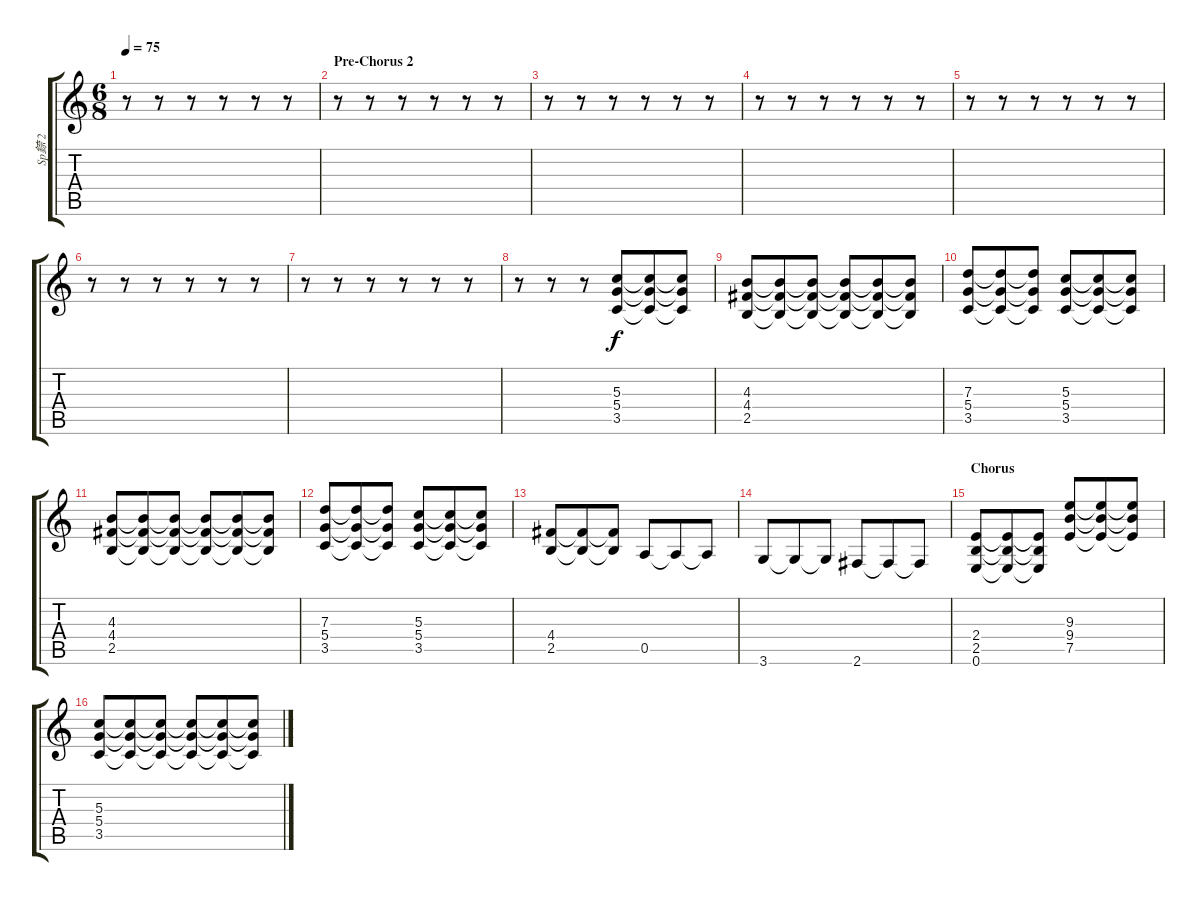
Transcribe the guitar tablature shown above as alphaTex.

\track ("Sp錼 2" "Sp錼 2") {instrument distortionguitar}
\staff {score tabs}
\tuning (E4 B3 G3 D3 A2 E2) {hide}
\ts (6 8)
\tempo 75
\clef g2
\ks c
r.8{dy f} r.8 r.8 r.8 r.8 r.8 |
\section ("" "Pre-Chorus 2")
r.8 r.8 r.8 r.8 r.8 r.8 |
r.8 r.8 r.8 r.8 r.8 r.8 |
r.8 r.8 r.8 r.8 r.8 r.8 |
r.8 r.8 r.8 r.8 r.8 r.8 |
r.8 r.8 r.8 r.8 r.8 r.8 |
r.8{volume 0} r.8 r.8 r.8 r.8 r.8 |
r.8 r.8 r.8 (5.3 5.4 3.5).8{volume 16} (5.3{t} 5.4{t} 3.5{t}).8 (5.3{t} 5.4{t} 3.5{t}).8 |
(4.3 4.4 2.5).8 (4.3{t} 4.4{t} 2.5{t}).8 (4.3{t} 4.4{t} 2.5{t}).8 (4.3{t} 4.4{t} 2.5{t}).8 (4.3{t} 4.4{t} 2.5{t}).8 (4.3{t} 4.4{t} 2.5{t}).8 |
(7.3 5.4 3.5).8 (7.3{t} 5.4{t} 3.5{t}).8 (7.3{t} 5.4{t} 3.5{t}).8 (5.3 5.4 3.5).8 (5.3{t} 5.4{t} 3.5{t}).8 (5.3{t} 5.4{t} 3.5{t}).8 |
(4.3 4.4 2.5).8 (4.3{t} 4.4{t} 2.5{t}).8 (4.3{t} 4.4{t} 2.5{t}).8 (4.3{t} 4.4{t} 2.5{t}).8 (4.3{t} 4.4{t} 2.5{t}).8 (4.3{t} 4.4{t} 2.5{t}).8 |
(7.3 5.4 3.5).8 (7.3{t} 5.4{t} 3.5{t}).8 (7.3{t} 5.4{t} 3.5{t}).8 (5.3 5.4 3.5).8 (5.3{t} 5.4{t} 3.5{t}).8 (5.3{t} 5.4{t} 3.5{t}).8 |
(4.4 2.5).8 (4.4{t} 2.5{t}).8 (4.4{t} 2.5{t}).8 0.5.8 0.5{t}.8 0.5{t}.8 |
3.6.8 3.6{t}.8 3.6{t}.8 2.6.8 2.6{t}.8 2.6{t}.8 |
\section ("" "Chorus")
(2.4 2.5 0.6).8 (2.4{t} 2.5{t} 0.6{t}).8 (2.4{t} 2.5{t} 0.6{t}).8 (9.3 9.4 7.5).8 (9.3{t} 9.4{t} 7.5{t}).8 (9.3{t} 9.4{t} 7.5{t}).8 |
(5.3 5.4 3.5).8 (5.3{t} 5.4{t} 3.5{t}).8 (5.3{t} 5.4{t} 3.5{t}).8 (5.3{t} 5.4{t} 3.5{t}).8 (5.3{t} 5.4{t} 3.5{t}).8 (5.3{t} 5.4{t} 3.5{t}).8
